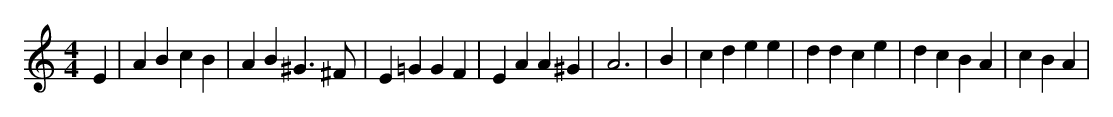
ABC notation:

X:1
M:4/4
L:1/8
K:C
E2 | A2 B2 c2 B2 | A2 B2 ^G3 ^F | E2 =G2 G2 F2 | E2 A2 A2 ^G2 | A6 | B2 | c2 d2 e2 e2 | d2 d2 c2 e2 | d2 c2 B2 A2 | c2 B2 A2 |
